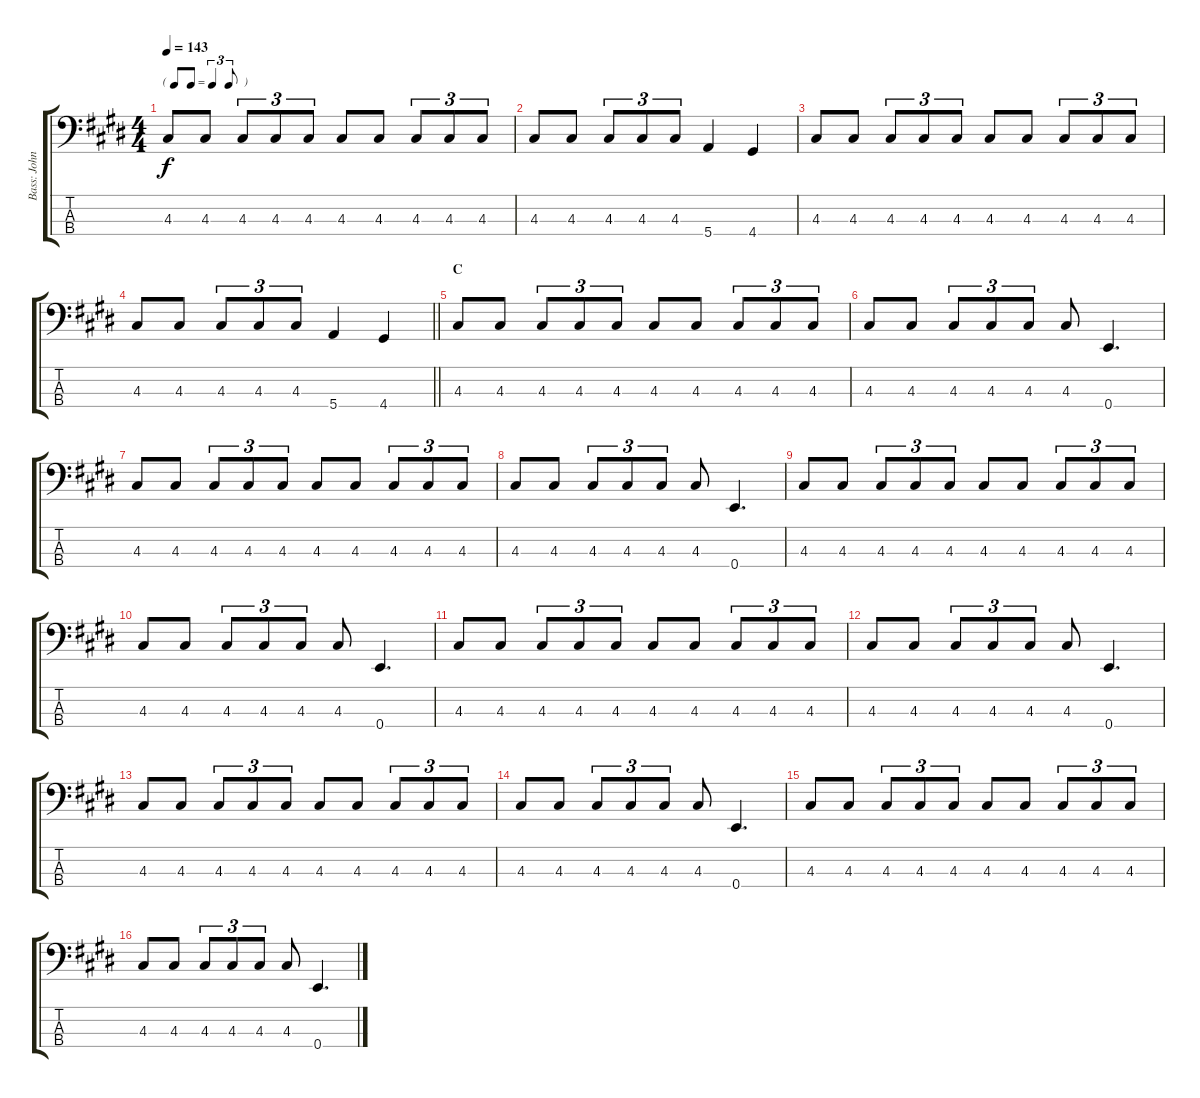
\track ("Bass: John" "Bass: John") {instrument electricbasspick}
\staff {score tabs}
\tuning (G2 D2 A1 E1) {hide}
\ts (4 4)
\tf triplet8th
\tempo 143
\clef f4
\ks e
4.3.8{dy f} 4.3.8 4.3.8{tu (3 2)} 4.3.8{tu (3 2)} 4.3.8{tu (3 2)} 4.3.8 4.3.8 4.3.8{tu (3 2)} 4.3.8{tu (3 2)} 4.3.8{tu (3 2)} |
4.3.8 4.3.8 4.3.8{tu (3 2)} 4.3.8{tu (3 2)} 4.3.8{tu (3 2)} 5.4.4 4.4.4 |
4.3.8 4.3.8 4.3.8{tu (3 2)} 4.3.8{tu (3 2)} 4.3.8{tu (3 2)} 4.3.8 4.3.8 4.3.8{tu (3 2)} 4.3.8{tu (3 2)} 4.3.8{tu (3 2)} |
\barLineRight lightlight
4.3.8 4.3.8 4.3.8{tu (3 2)} 4.3.8{tu (3 2)} 4.3.8{tu (3 2)} 5.4.4 4.4.4 |
\section ("" "C")
4.3.8 4.3.8 4.3.8{tu (3 2)} 4.3.8{tu (3 2)} 4.3.8{tu (3 2)} 4.3.8 4.3.8 4.3.8{tu (3 2)} 4.3.8{tu (3 2)} 4.3.8{tu (3 2)} |
4.3.8 4.3.8 4.3.8{tu (3 2)} 4.3.8{tu (3 2)} 4.3.8{tu (3 2)} 4.3.8 0.4.4{d} |
4.3.8 4.3.8 4.3.8{tu (3 2)} 4.3.8{tu (3 2)} 4.3.8{tu (3 2)} 4.3.8 4.3.8 4.3.8{tu (3 2)} 4.3.8{tu (3 2)} 4.3.8{tu (3 2)} |
4.3.8 4.3.8 4.3.8{tu (3 2)} 4.3.8{tu (3 2)} 4.3.8{tu (3 2)} 4.3.8 0.4.4{d} |
4.3.8 4.3.8 4.3.8{tu (3 2)} 4.3.8{tu (3 2)} 4.3.8{tu (3 2)} 4.3.8 4.3.8 4.3.8{tu (3 2)} 4.3.8{tu (3 2)} 4.3.8{tu (3 2)} |
4.3.8 4.3.8 4.3.8{tu (3 2)} 4.3.8{tu (3 2)} 4.3.8{tu (3 2)} 4.3.8 0.4.4{d} |
4.3.8 4.3.8 4.3.8{tu (3 2)} 4.3.8{tu (3 2)} 4.3.8{tu (3 2)} 4.3.8 4.3.8 4.3.8{tu (3 2)} 4.3.8{tu (3 2)} 4.3.8{tu (3 2)} |
4.3.8 4.3.8 4.3.8{tu (3 2)} 4.3.8{tu (3 2)} 4.3.8{tu (3 2)} 4.3.8 0.4.4{d} |
4.3.8 4.3.8 4.3.8{tu (3 2)} 4.3.8{tu (3 2)} 4.3.8{tu (3 2)} 4.3.8 4.3.8 4.3.8{tu (3 2)} 4.3.8{tu (3 2)} 4.3.8{tu (3 2)} |
4.3.8 4.3.8 4.3.8{tu (3 2)} 4.3.8{tu (3 2)} 4.3.8{tu (3 2)} 4.3.8 0.4.4{d} |
4.3.8 4.3.8 4.3.8{tu (3 2)} 4.3.8{tu (3 2)} 4.3.8{tu (3 2)} 4.3.8 4.3.8 4.3.8{tu (3 2)} 4.3.8{tu (3 2)} 4.3.8{tu (3 2)} |
4.3.8 4.3.8 4.3.8{tu (3 2)} 4.3.8{tu (3 2)} 4.3.8{tu (3 2)} 4.3.8 0.4.4{d}
